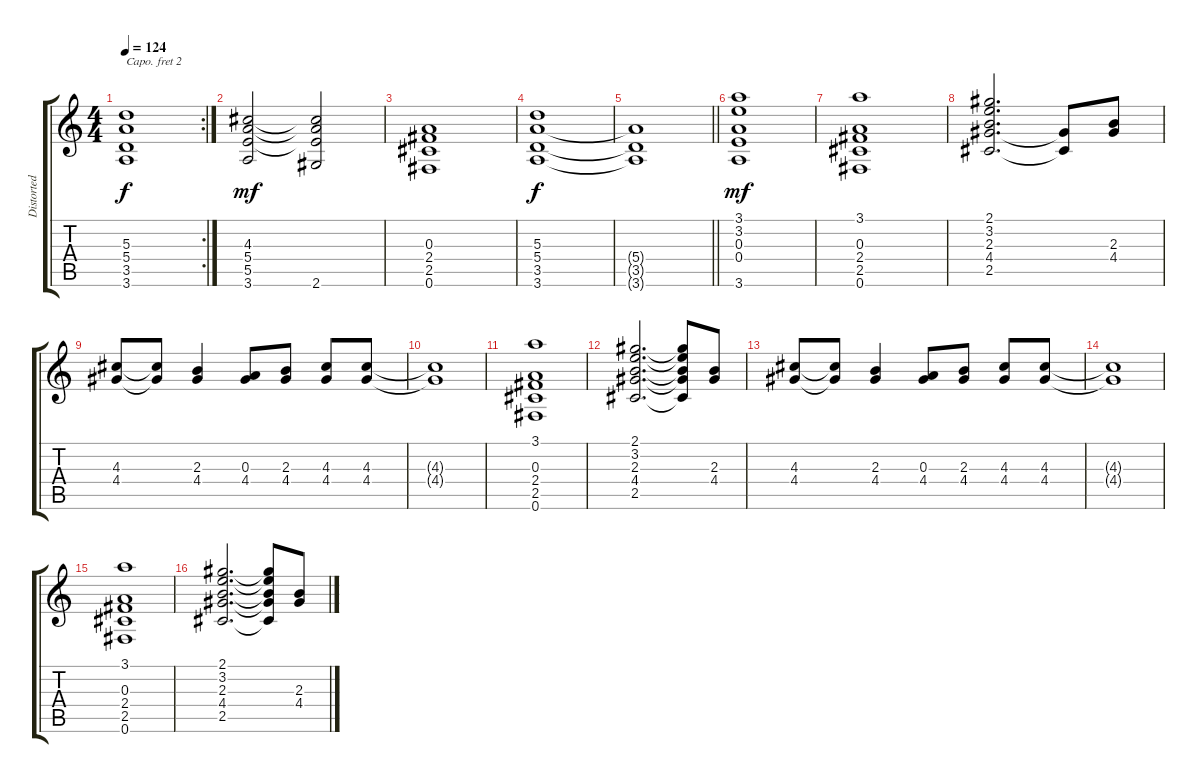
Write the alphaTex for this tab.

\track ("Distorted" "Distorted") {instrument overdrivenguitar}
\staff {score tabs}
\capo 2
\tuning (E4 B3 G3 D3 A2 E2) {hide}
\rc 2
\ts (4 4)
\tempo 124
\clef g2
\ks c
(5.3{t} 5.4{t} 3.5{t} 3.6{t}).1{dy f} |
(4.3 5.4 5.5 3.6).2{dy mf} (4.3{t} 5.4{t} 5.5{t} 2.6).2 |
(0.3 2.4 2.5 0.6).1 |
(5.3 5.4 3.5 3.6).1{dy f} |
\barLineRight lightlight
(5.4{t} 3.5{t} 3.6{t}).1 |
(3.1 3.2 0.3 0.4 3.6).1{dy mf} |
(3.1 0.3 2.4 2.5 0.6).1 |
(2.1 3.2 2.3 4.4 2.5).2{d} (4.4{t} 2.5{t}).8 (2.3 4.4).8 |
(4.3 4.4).8 (4.3{t} 4.4{t}).8 (2.3 4.4).4 (0.3 4.4).8 (2.3 4.4).8 (4.3 4.4).8 (4.3 4.4).8 |
(4.3{t} 4.4{t}).1 |
(3.1 0.3 2.4 2.5 0.6).1 |
(2.1 3.2 2.3 4.4 2.5).2{d} (2.1{t} 3.2{t} 2.3{t} 4.4{t} 2.5{t}).8 (2.3 4.4).8 |
(4.3 4.4).8 (4.3{t} 4.4{t}).8 (2.3 4.4).4 (0.3 4.4).8 (2.3 4.4).8 (4.3 4.4).8 (4.3 4.4).8 |
(4.3{t} 4.4{t}).1 |
(3.1 0.3 2.4 2.5 0.6).1 |
(2.1 3.2 2.3 4.4 2.5).2{d} (2.1{t} 3.2{t} 2.3{t} 4.4{t} 2.5{t}).8 (2.3 4.4).8
